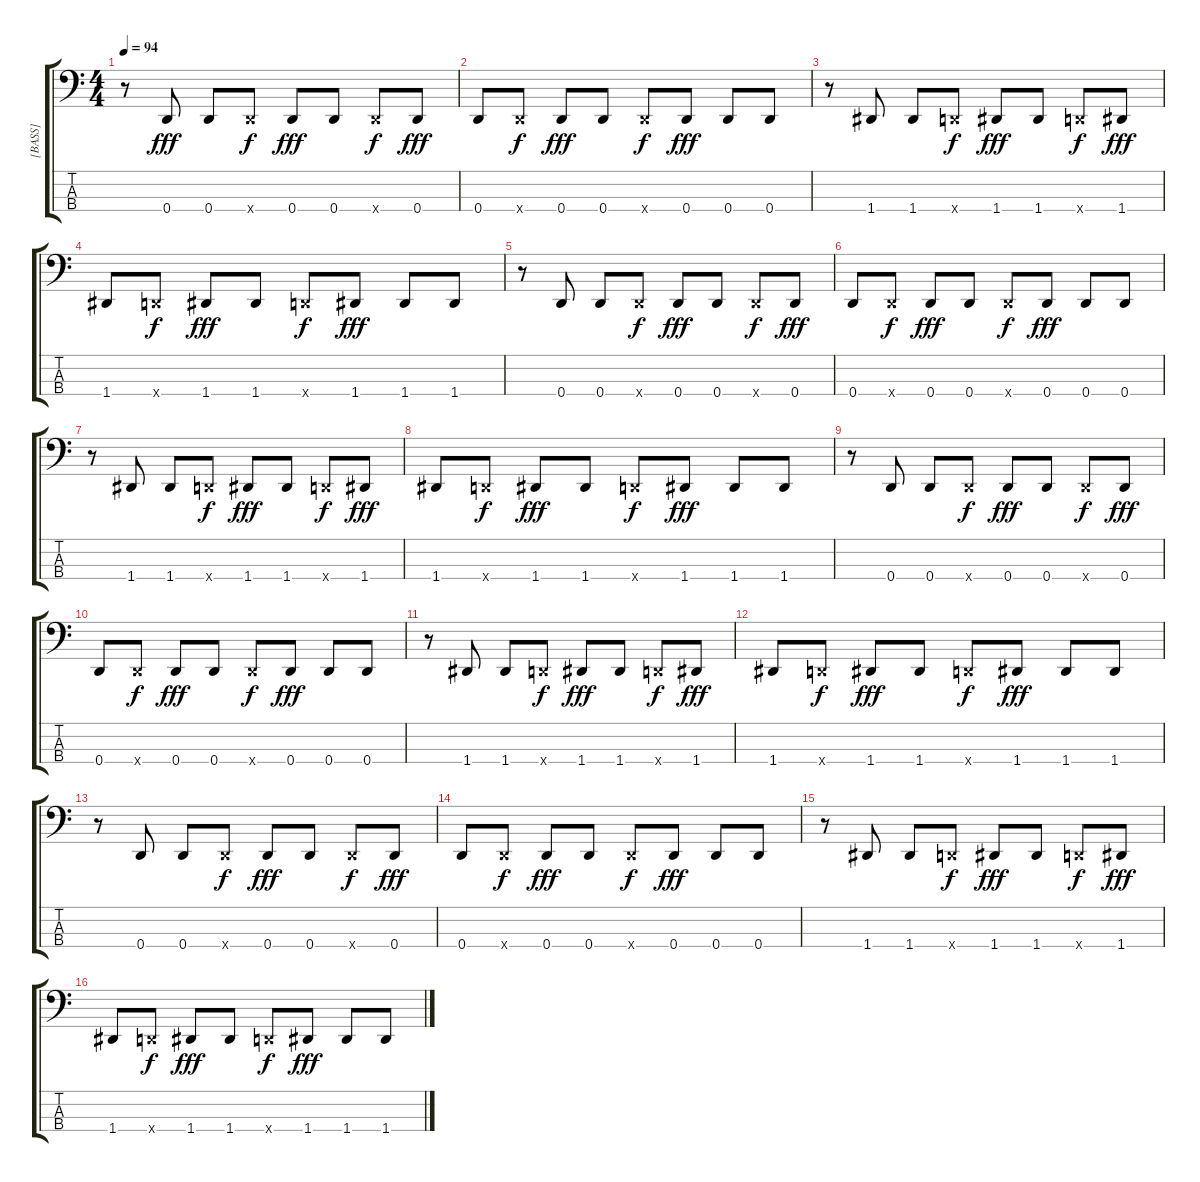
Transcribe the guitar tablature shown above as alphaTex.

\track ("[BASS]" "[BASS]") {instrument electricbasspick}
\staff {score tabs}
\tuning (G2 D2 A1 D1) {hide}
\ts (4 4)
\tempo 94
\clef f4
\ks c
r.8{dy f} 0.4.8{dy fff} 0.4.8 0.4{x}.8{dy f} 0.4.8{dy fff} 0.4.8 0.4{x}.8{dy f} 0.4.8{dy fff} |
0.4.8 0.4{x}.8{dy f} 0.4.8{dy fff} 0.4.8 0.4{x}.8{dy f} 0.4.8{dy fff} 0.4.8 0.4.8 |
r.8 1.4.8 1.4.8 0.4{x}.8{dy f} 1.4.8{dy fff} 1.4.8 0.4{x}.8{dy f} 1.4.8{dy fff} |
1.4.8 0.4{x}.8{dy f} 1.4.8{dy fff} 1.4.8 0.4{x}.8{dy f} 1.4.8{dy fff} 1.4.8 1.4.8 |
r.8 0.4.8 0.4.8 0.4{x}.8{dy f} 0.4.8{dy fff} 0.4.8 0.4{x}.8{dy f} 0.4.8{dy fff} |
0.4.8 0.4{x}.8{dy f} 0.4.8{dy fff} 0.4.8 0.4{x}.8{dy f} 0.4.8{dy fff} 0.4.8 0.4.8 |
r.8 1.4.8 1.4.8 0.4{x}.8{dy f} 1.4.8{dy fff} 1.4.8 0.4{x}.8{dy f} 1.4.8{dy fff} |
1.4.8 0.4{x}.8{dy f} 1.4.8{dy fff} 1.4.8 0.4{x}.8{dy f} 1.4.8{dy fff} 1.4.8 1.4.8 |
r.8 0.4.8 0.4.8 0.4{x}.8{dy f} 0.4.8{dy fff} 0.4.8 0.4{x}.8{dy f} 0.4.8{dy fff} |
0.4.8 0.4{x}.8{dy f} 0.4.8{dy fff} 0.4.8 0.4{x}.8{dy f} 0.4.8{dy fff} 0.4.8 0.4.8 |
r.8 1.4.8 1.4.8 0.4{x}.8{dy f} 1.4.8{dy fff} 1.4.8 0.4{x}.8{dy f} 1.4.8{dy fff} |
1.4.8 0.4{x}.8{dy f} 1.4.8{dy fff} 1.4.8 0.4{x}.8{dy f} 1.4.8{dy fff} 1.4.8 1.4.8 |
r.8 0.4.8 0.4.8 0.4{x}.8{dy f} 0.4.8{dy fff} 0.4.8 0.4{x}.8{dy f} 0.4.8{dy fff} |
0.4.8 0.4{x}.8{dy f} 0.4.8{dy fff} 0.4.8 0.4{x}.8{dy f} 0.4.8{dy fff} 0.4.8 0.4.8 |
r.8 1.4.8 1.4.8 0.4{x}.8{dy f} 1.4.8{dy fff} 1.4.8 0.4{x}.8{dy f} 1.4.8{dy fff} |
1.4.8 0.4{x}.8{dy f} 1.4.8{dy fff} 1.4.8 0.4{x}.8{dy f} 1.4.8{dy fff} 1.4.8 1.4.8
